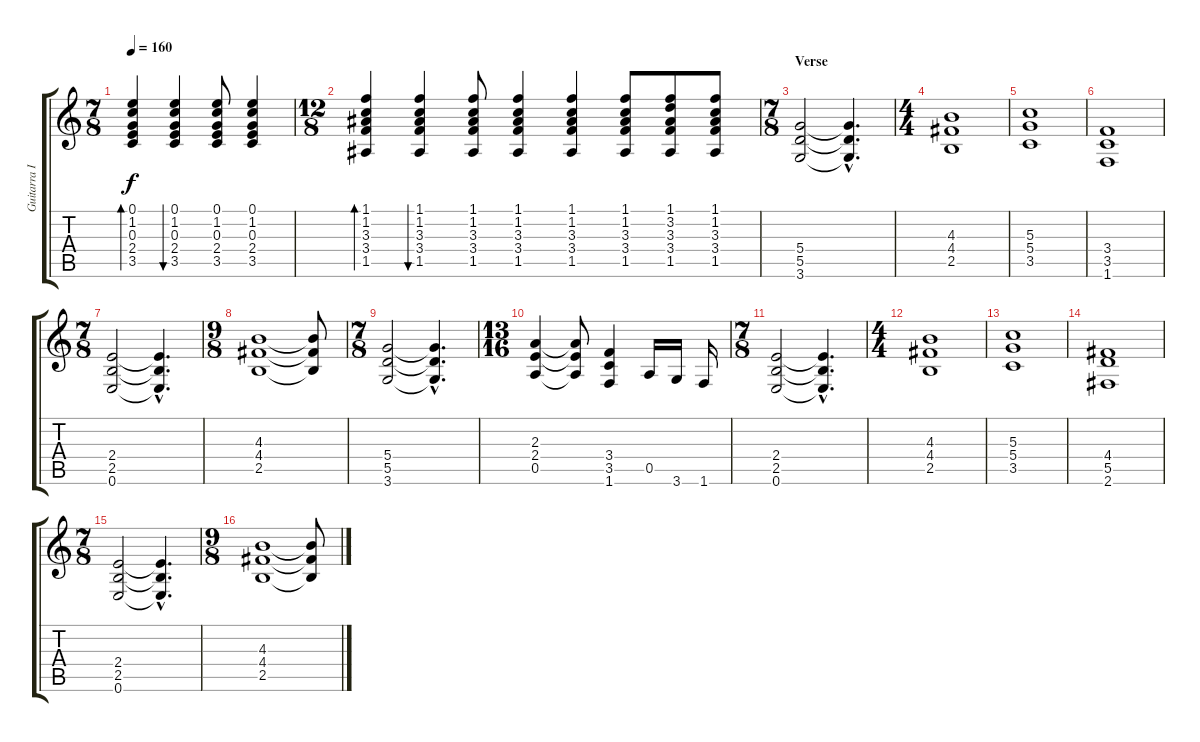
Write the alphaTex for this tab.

\track ("Guitarra I" "Guitarra I") {instrument distortionguitar}
\staff {score tabs}
\tuning (E4 B3 G3 D3 A2 E2) {hide}
\ts (7 8)
\tempo 160
\clef g2
\ks c
(0.1 1.2 0.3 2.4 3.5).4{bd 120 dy f} (0.1 1.2 0.3 2.4 3.5).4{bu 120} (0.1 1.2 0.3 2.4 3.5).8 (0.1 1.2 0.3 2.4 3.5).4 |
\ts (12 8)
(1.1 1.2 3.3 3.4 1.5).4{bd 120} (1.1 1.2 3.3 3.4 1.5).4{bu 120} (1.1 1.2 3.3 3.4 1.5).8 (1.1 1.2 3.3 3.4 1.5).4 (1.1 1.2 3.3 3.4 1.5).4 (1.1 1.2 3.3 3.4 1.5).8 (1.1 3.2 3.3 3.4 1.5).8 (1.1 1.2 3.3 3.4 1.5).8 |
\ts (7 8)
\section ("" "Verse")
(5.4 5.5 3.6).2{volume 14 balance 0 instrument distortionguitar} (5.4{hac t} 5.5{hac t} 3.6{hac t}).4{d} |
\ts (4 4)
(4.3 4.4 2.5).1 |
(5.3 5.4 3.5).1 |
(3.4 3.5 1.6).1 |
\ts (7 8)
(2.4 2.5 0.6).2 (2.4{hac t} 2.5{hac t} 0.6{hac t}).4{d} |
\ts (9 8)
(4.3 4.4 2.5).1 (4.3{t} 4.4{t} 2.5{t}).8 |
\ts (7 8)
(5.4 5.5 3.6).2 (5.4{hac t} 5.5{hac t} 3.6{hac t}).4{d} |
\ts (13 16)
(2.3 2.4 0.5).4 (2.3{t} 2.4{t} 0.5{t}).8 (3.4 3.5 1.6).4 0.5.16 3.6.16 1.6.16 |
\ts (7 8)
(2.4 2.5 0.6).2 (2.4{hac t} 2.5{hac t} 0.6{hac t}).4{d} |
\ts (4 4)
(4.3 4.4 2.5).1 |
(5.3 5.4 3.5).1 |
(4.4 5.5 2.6).1 |
\ts (7 8)
(2.4 2.5 0.6).2 (2.4{hac t} 2.5{hac t} 0.6{hac t}).4{d} |
\ts (9 8)
(4.3 4.4 2.5).1 (4.3{t} 4.4{t} 2.5{t}).8
